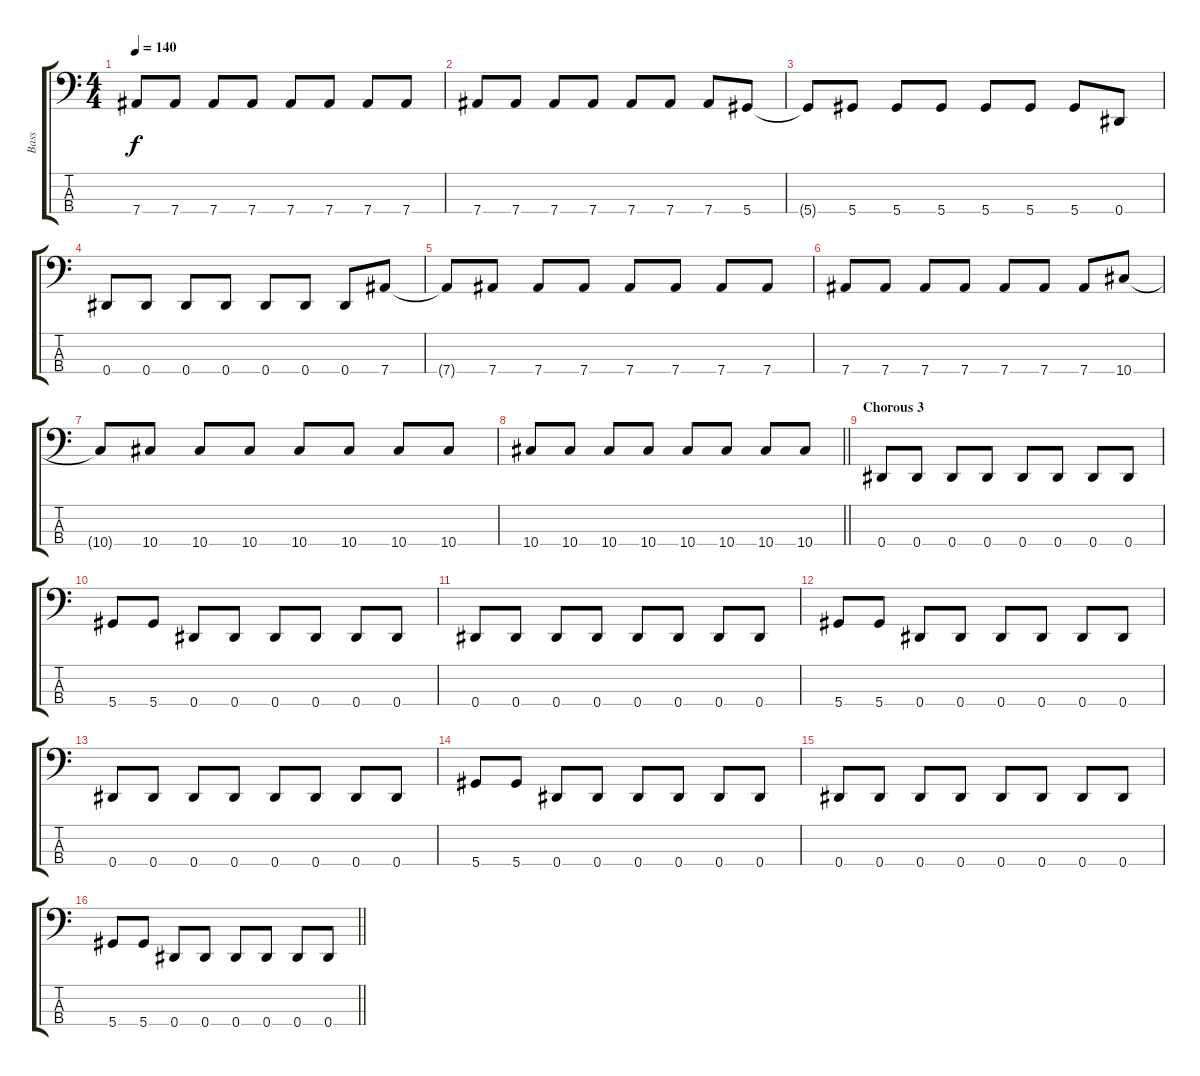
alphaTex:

\track ("Bass" "Bass") {instrument electricbasspick}
\staff {score tabs}
\tuning (Gb2 Db2 Ab1 Eb1) {hide}
\ts (4 4)
\section ("" "")
\tempo 140
\clef f4
\ks c
7.4{t}.8{dy f} 7.4.8 7.4.8 7.4.8 7.4.8 7.4.8 7.4.8 7.4.8 |
7.4.8 7.4.8 7.4.8 7.4.8 7.4.8 7.4.8 7.4.8 5.4.8 |
5.4{t}.8 5.4.8 5.4.8 5.4.8 5.4.8 5.4.8 5.4.8 0.4.8 |
0.4.8 0.4.8 0.4.8 0.4.8 0.4.8 0.4.8 0.4.8 7.4.8 |
7.4{t}.8 7.4.8 7.4.8 7.4.8 7.4.8 7.4.8 7.4.8 7.4.8 |
7.4.8 7.4.8 7.4.8 7.4.8 7.4.8 7.4.8 7.4.8 10.4.8 |
10.4{t}.8 10.4.8 10.4.8 10.4.8 10.4.8 10.4.8 10.4.8 10.4.8 |
\barLineRight lightlight
10.4.8 10.4.8 10.4.8 10.4.8 10.4.8 10.4.8 10.4.8 10.4.8 |
\section ("" "Chorous 3")
0.4.8 0.4.8 0.4.8 0.4.8 0.4.8 0.4.8 0.4.8 0.4.8 |
5.4.8 5.4.8 0.4.8 0.4.8 0.4.8 0.4.8 0.4.8 0.4.8 |
0.4.8 0.4.8 0.4.8 0.4.8 0.4.8 0.4.8 0.4.8 0.4.8 |
5.4.8 5.4.8 0.4.8 0.4.8 0.4.8 0.4.8 0.4.8 0.4.8 |
0.4.8 0.4.8 0.4.8 0.4.8 0.4.8 0.4.8 0.4.8 0.4.8 |
5.4.8 5.4.8 0.4.8 0.4.8 0.4.8 0.4.8 0.4.8 0.4.8 |
0.4.8 0.4.8 0.4.8 0.4.8 0.4.8 0.4.8 0.4.8 0.4.8 |
\barLineRight lightlight
5.4.8 5.4.8 0.4.8 0.4.8 0.4.8 0.4.8 0.4.8 0.4.8
